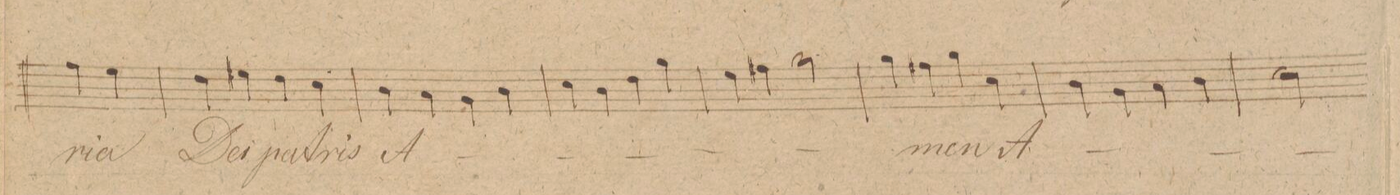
**kern	**text	**dynam
*I"Basso.	*	*
*clefF4	*	*
*k[f#c#g#]	*	*
*met(c|)	*	*
*M2/2	*	*
4A\	-ri-	.
4G#\	-a	.
=249	=249	=249
4F#\	De-	.
4G#X\	-i	.
4F#\	pa-	.
4E\	-tris	.
=250	=250	=250
4D\	A-	.
4C#\	.	.
4BB\	.	.
4D\	.	.
=251	=251	=251
4E\	.	.
4D\	.	.
4F#\	.	.
4B\	.	.
=252	=252	=252
4G#\	.	.
4A#X\	.	.
2B\	.	.
=253	=253	=253
4B\	.	.
4A#X\	-men	.
4B\	.	.
4E\	A-	.
=254	=254	=254
4D\	.	.
4BB\	.	.
4C#\	.	.
4D\	.	.
=255	=255	=255
2E\	.	.
*-	*-	*-
